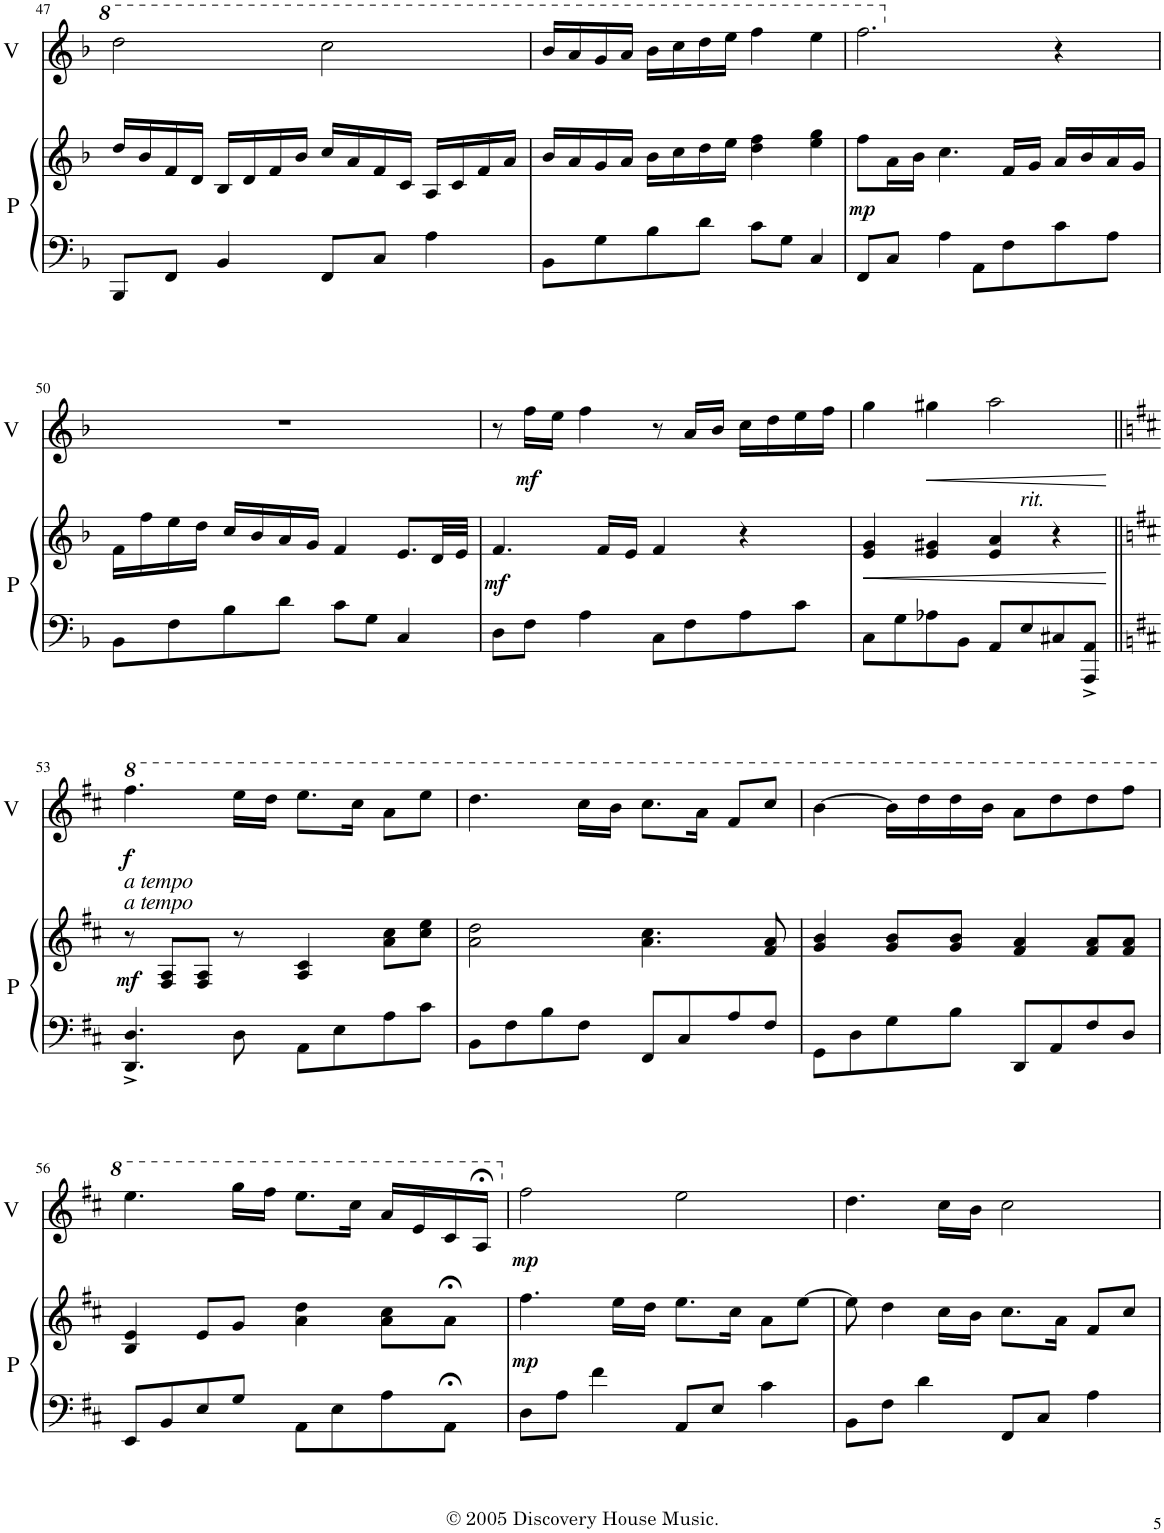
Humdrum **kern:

**kern	**kern	**dynam	**kern	**dynam
*part2	*part2	*part2	*part1	*part1
*staff3	*staff2	*staff2/3	*staff1	*staff1
*I"Piano	*	*	*I"Violin	*
*I'P	*	*	*I'V	*
!!LO:PB:g=z
*clefF4	*clefG2	*	*clefG2	*
*k[b-]	*k[b-]	*	*k[b-]	*
*M4/4	*M4/4	*	*M4/4	*
=47	=47	=47	=47	=47
8BBB-/L	16dd/LL	.	2ddd\	.
.	16b-/	.	.	.
8FF/J	16f/	.	.	.
.	16d/JJ	.	.	.
4BB-/	16B-/LL	.	.	.
.	16d/	.	.	.
.	16f/	.	.	.
.	16b-/JJ	.	.	.
8FF/L	16cc/LL	.	2ccc\	.
.	16a/	.	.	.
8C/J	16f/	.	.	.
.	16c/JJ	.	.	.
4A\	16A/LL	.	.	.
.	16c/	.	.	.
.	16f/	.	.	.
.	16a/JJ	.	.	.
=48	=48	=48	=48	=48
8BB-\L	16b-/LL	.	16bb-/LL	.
.	16a/	.	16aa/	.
8G\	16g/	.	16gg/	.
.	16a/JJ	.	16aa/JJ	.
8B-\	16b-\LL	.	16bb-\LL	.
.	16cc\	.	16ccc\	.
8d\J	16dd\	.	16ddd\	.
.	16ee\JJ	.	16eee\JJ	.
8c\L	4dd\ 4ff\	.	4fff\	.
8G\J	.	.	.	.
4C/	4ee\ 4gg\	.	4eee\	.
=49	=49	=49	=49	=49
!	!	!LO:DY:a=2	!	!
8FF/L	8ff\L	mp	2.fff\	.
8C/J	16a\L	.	.	.
.	16b-\JJ	.	.	.
4A\	4.cc\	.	.	.
8AA\L	.	.	.	.
8F\	16f/LL	.	.	.
.	16g/JJ	.	.	.
8c\	16a/LL	.	4r	.
.	16b-/	.	.	.
8A\J	16a/	.	.	.
.	16g/JJ	.	.	.
!!LO:LB:g=z
=50	=50	=50	=50	=50
8BB-\L	16f\LL	.	1r	.
.	16ff\	.	.	.
8F\	16ee\	.	.	.
.	16dd\JJ	.	.	.
8B-\	16cc/LL	.	.	.
.	16b-/	.	.	.
8d\J	16a/	.	.	.
.	16g/JJ	.	.	.
8c\L	4f/	.	.	.
8G\J	.	.	.	.
4C/	8.e/L	.	.	.
.	32d/LL	.	.	.
.	32e/JJJ	.	.	.
=51	=51	=51	=51	=51
!	!	!LO:DY:b	!	!
8D\L	4.f/	mf	8r	.
!	!	!	!	!LO:DY:b
8F\J	.	.	16ff\LL	mf
.	.	.	16ee\JJ	.
4A\	.	.	4ff\	.
.	16f/LL	.	.	.
.	16e/JJ	.	.	.
8C\L	4f/	.	8r	.
8F\	.	.	16a/LL	.
.	.	.	16b-/JJ	.
8A\	4r	.	16cc\LL	.
.	.	.	16dd\	.
8c\J	.	.	16ee\	.
.	.	.	16ff\JJ	.
=52	=52	=52	=52	=52
!	!	!LO:HP:b	!	!
*	*	*	*^	*
8C\L	4e/ 4g/	<	4gg\	2ryy	.
8G\	.	.	.	.	.
!	!	!	!	!	!LO:HP:b
8A-X\	4e/ 4g#X/	.	4gg#X\	.	<
8BB-\J	.	.	.	.	.
8AA/L	4e/ 4a/	.	2aa\	8ryy	.
!	!	!	!	!LO:TX:b:i:t=rit.	!
8E/	.	.	.	4.ryy	.
8C#X/	4r	.	.	.	.
8AAA/^ 8AA/^J	.	.	.	.	.
.	.	[	.	.	[
*	*	*	*v	*v	*
!!LO:LB:g=z
=53||	=53||	=53||	=53||	=53||
*k[f#c#]	*k[f#c#]	*	*k[f#c#]	*
*	*	*	*8va	*
*	*	*	*^	*
!	!	!	!LO:TX:b:i:t=a tempo	!	!
!	!	!	!LO:TX:b:i:t=a tempo	!	!
!	!	!LO:DY:b	!	!	!LO:DY:b
*	*	*	*v	*v	*
4.DD/^ 4.D/^	8r	mf	4.fff#\	f
.	8F#/ 8A/L	.	.	.
.	8F#/ 8A/J	.	.	.
8D\	8r	.	16eee\LL	.
.	.	.	16ddd\JJ	.
8AA\L	4A/ 4c#/	.	8.eee\L	.
8E\	.	.	.	.
.	.	.	16ccc#\Jk	.
8A\	8a\ 8cc#\L	.	8aa\L	.
8c#\J	8cc#\ 8ee\J	.	8eee\J	.
=54	=54	=54	=54	=54
8BB\L	2a\ 2dd\	.	4.ddd\	.
8F#\	.	.	.	.
8B\	.	.	.	.
8F#\J	.	.	16ccc#\LL	.
.	.	.	16bb\JJ	.
8FF#/L	4.a\ 4.cc#\	.	8.ccc#\L	.
8C#/	.	.	.	.
.	.	.	16aa\Jk	.
8A/	.	.	8ff#/L	.
8F#/J	8f#/ 8a/	.	8ccc#/J	.
=55	=55	=55	=55	=55
8GG\L	4g/ 4b/	.	[4bb\	.
8D\	.	.	.	.
8G\	8g/ 8b/L	.	16bb\LL]	.
.	.	.	16ddd\	.
8B\J	8g/ 8b/J	.	16ddd\	.
.	.	.	16bb\JJ	.
8DD/L	4f#/ 4a/	.	8aa\L	.
8AA/	.	.	8ddd\	.
8F#/	8f#/ 8a/L	.	8ddd\	.
8D/J	8f#/ 8a/J	.	8fff#\J	.
!!LO:LB:g=z
=56	=56	=56	=56	=56
8EE/L	4B/ 4e/	.	4.eee\	.
8BB/	.	.	.	.
8E/	8e/L	.	.	.
8G/J	8g/J	.	16ggg\LL	.
.	.	.	16fff#\JJ	.
8AA\L	4a\ 4dd\	.	8.eee\L	.
8E\	.	.	.	.
.	.	.	16ccc#\Jk	.
8A\	8a\ 8cc#\L	.	16aa/LL	.
.	.	.	16ee/	.
8AA;<\J	8a;<\J	.	16cc#/	.
.	.	.	16a;</JJ	.
=57	=57	=57	=57	=57
*	*	*	*X8va	*
!	!	!LO:DY:b	!	!LO:DY:b
8D\L	4.ff#\	mp	2ff#\	mp
8A\J	.	.	.	.
4f#\	.	.	.	.
.	16ee\LL	.	.	.
.	16dd\JJ	.	.	.
8AA/L	8.ee\L	.	2ee\	.
8E/J	.	.	.	.
.	16cc#\Jk	.	.	.
4c#\	8a\L	.	.	.
.	[8ee\J	.	.	.
=58	=58	=58	=58	=58
8BB\L	8ee\]	.	4.dd\	.
8F#\J	4dd\	.	.	.
4d\	.	.	.	.
.	16cc#\LL	.	16cc#\LL	.
.	16b\JJ	.	16b\JJ	.
8FF#/L	8.cc#\L	.	2cc#\	.
8C#/J	.	.	.	.
.	16a\Jk	.	.	.
4A\	8f#/L	.	.	.
.	8cc#/J	.	.	.
=	=	=	=	=
*-	*-	*-	*-	*-
